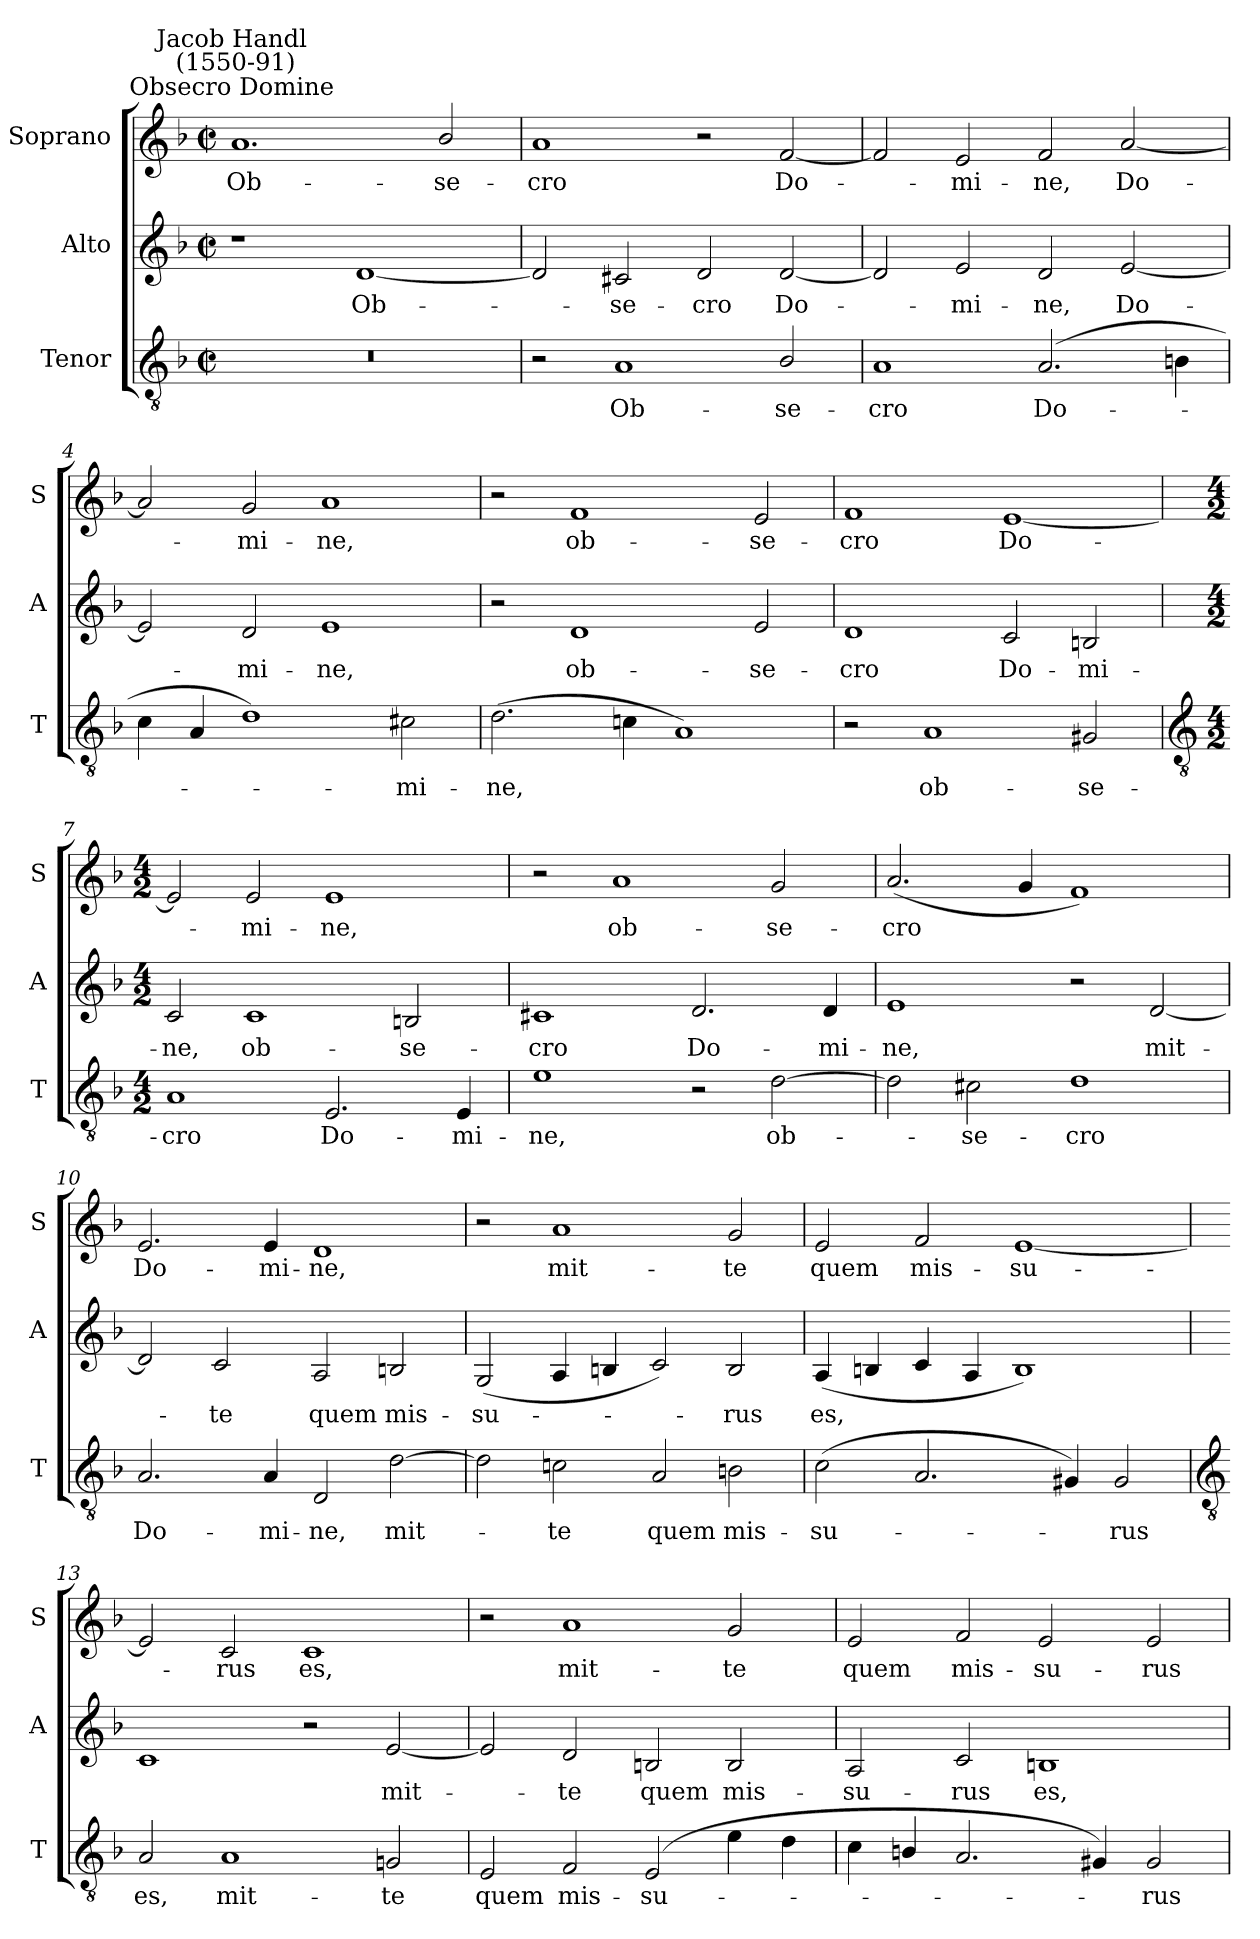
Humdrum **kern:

**kern	**text	**kern	**text	**kern	**text
*part3	*part3	*part2	*part2	*part1	*part1
*staff3	*staff3	*staff2	*staff2	*staff1	*staff1
*I"Tenor	*	*I"Alto	*	*I"Soprano	*
*I'T	*	*I'A	*	*I'S	*
*clefGv2	*	*clefG2	*	*clefG2	*
*k[b-]	*	*k[b-]	*	*k[b-]	*
*F:	*	*F:	*	*F:	*
*M4/2	*	*M4/2	*	*M4/2	*
*met(c|)	*	*met(c|)	*	*met(c|)	*
=1	=1	=1	=1	=1	=1
!	!	!	!	!LO:TX:a:cj:t=Obsecro Domine	!
!	!	!	!	!LO:TX:a:cj:t=Jacob Handl\n (1550-91)	!
!	!	!	!	!	!LO:LY:b
0r	.	1r	.	1.a	Ob-
!	!	!	!LO:LY:b	!	!
.	.	[1d	Ob-	.	.
!	!	!	!	!	!LO:LY:b
.	.	.	.	2b-/	-se-
=2	=2	=2	=2	=2	=2
!	!	!	!	!	!LO:LY:b
2r	.	2d]	.	1a	-cro
!	!LO:LY:b	!	!LO:LY:b	!	!
1A	Ob-	2c#X	se-	.	.
!	!	!	!LO:LY:b	!	!
.	.	2d	-cro	2r	.
!	!LO:LY:b	!	!LO:LY:b	!	!LO:LY:b
2B-/	-se-	[2d	Do-	[2f	Do-
=3	=3	=3	=3	=3	=3
!	!LO:LY:b	!	!	!	!
1A	-cro	2d]	.	2f]	.
!	!	!	!LO:LY:b	!	!LO:LY:b
.	.	2e	mi-	2e	mi-
!	!LO:LY:b	!	!LO:LY:b	!	!LO:LY:b
(>2.A	Do-	2d	-ne,	2f	-ne,
!	!	!	!LO:LY:b	!	!LO:LY:b
.	.	[2e	Do-	[2a	Do-
4Bn	.	.	.	.	.
=4	=4	=4	=4	=4	=4
4c	.	2e]	.	2a]	.
4A	.	.	.	.	.
!	!	!	!LO:LY:b	!	!LO:LY:b
1d)	.	2d	mi-	2g	mi-
!	!	!	!LO:LY:b	!	!LO:LY:b
.	.	1e	-ne,	1a	-ne,
!	!LO:LY:b	!	!	!	!
2c#X	mi-	.	.	.	.
=5	=5	=5	=5	=5	=5
!	!LO:LY:b	!	!	!	!
(>2.d	-ne,	2r	.	2r	.
!	!	!	!LO:LY:b	!	!LO:LY:b
.	.	1d	ob-	1f	ob-
4cn	.	.	.	.	.
1A)	.	.	.	.	.
!	!	!	!LO:LY:b	!	!LO:LY:b
.	.	2e	-se-	2e	-se-
=6	=6	=6	=6	=6	=6
!	!	!	!LO:LY:b	!	!LO:LY:b
2r	.	1d	-cro	1f	-cro
!	!LO:LY:b	!	!	!	!
1A	ob-	.	.	.	.
!	!	!	!LO:LY:b	!	!LO:LY:b
.	.	2c	Do-	[1e	Do-
!	!LO:LY:b	!	!LO:LY:b	!	!
2G#X	-se-	2Bn	-mi-	.	.
!!LO:LB:g=z
=7	=7	=7	=7	=7	=7
*clefGv2	*	*	*	*	*
*M4/2	*	*M4/2	*	*M4/2	*
!	!LO:LY:b	!	!LO:LY:b	!	!
1A	-cro	2c	-ne,	2e]	.
!	!	!	!LO:LY:b	!	!LO:LY:b
.	.	1c	ob-	2e	mi-
!	!LO:LY:b	!	!	!	!LO:LY:b
2.E	Do-	.	.	1e	-ne,
!	!	!	!LO:LY:b	!	!
.	.	2Bn	-se-	.	.
!	!LO:LY:b	!	!	!	!
4E	-mi-	.	.	.	.
=8	=8	=8	=8	=8	=8
!	!LO:LY:b	!	!LO:LY:b	!	!
1e	-ne,	1c#X	-cro	2r	.
!	!	!	!	!	!LO:LY:b
.	.	.	.	1a	ob-
!	!	!	!LO:LY:b	!	!
2r	.	2.d	Do-	.	.
!	!LO:LY:b	!	!	!	!LO:LY:b
[2d	ob-	.	.	2g	-se-
!	!	!	!LO:LY:b	!	!
.	.	4d	-mi-	.	.
=9	=9	=9	=9	=9	=9
!	!	!	!LO:LY:b	!	!LO:LY:b
2d]	.	1e	-ne,	(<2.a	-cro
!	!LO:LY:b	!	!	!	!
2c#X	se-	.	.	.	.
.	.	.	.	4g	.
!	!LO:LY:b	!	!	!	!
1d	-cro	2r	.	1f)	.
!	!	!	!LO:LY:b	!	!
.	.	[2d	mit-	.	.
=10	=10	=10	=10	=10	=10
!	!LO:LY:b	!	!	!	!LO:LY:b
2.A	Do-	2d]	.	2.e	Do-
!	!	!	!LO:LY:b	!	!
.	.	2c	te	.	.
!	!LO:LY:b	!	!	!	!LO:LY:b
4A	-mi-	.	.	4e	-mi-
!	!LO:LY:b	!	!LO:LY:b	!	!LO:LY:b
2D	-ne,	2A	quem	1d	-ne,
!	!LO:LY:b	!	!LO:LY:b	!	!
[2d	mit-	2Bn	mis-	.	.
=11	=11	=11	=11	=11	=11
!	!	!	!LO:LY:b	!	!
2d]	.	(<2G	-su-	2r	.
!	!LO:LY:b	!	!	!	!LO:LY:b
2cn	te	4A	.	1a	mit-
.	.	4Bn	.	.	.
!	!LO:LY:b	!	!	!	!
2A	quem	2c)	.	.	.
!	!LO:LY:b	!	!LO:LY:b	!	!LO:LY:b
2Bn	mis-	2B	rus	2g	-te
=12	=12	=12	=12	=12	=12
!	!LO:LY:b	!	!LO:LY:b	!	!LO:LY:b
(<2c	-su-	(<4A	es,	2e	quem
.	.	4Bn	.	.	.
!	!	!	!	!	!LO:LY:b
2.A	.	4c	.	2f	mis-
.	.	4A	.	.	.
!	!	!	!	!	!LO:LY:b
.	.	1B)	.	[1e	-su-
4G#X)	.	.	.	.	.
!	!LO:LY:b	!	!	!	!
2G#	rus	.	.	.	.
!!LO:LB:g=z
=13	=13	=13	=13	=13	=13
*clefGv2	*	*	*	*	*
!	!LO:LY:b	!	!	!	!
2A	es,	1c	.	2e]	.
!	!LO:LY:b	!	!	!	!LO:LY:b
1A	mit-	.	.	2c	rus
!	!	!	!	!	!LO:LY:b
.	.	2r	.	1c	es,
!	!LO:LY:b	!	!LO:LY:b	!	!
2Gn	-te	[2e	mit-	.	.
=14	=14	=14	=14	=14	=14
!	!LO:LY:b	!	!	!	!
2E	quem	2e]	.	2r	.
!	!LO:LY:b	!	!LO:LY:b	!	!LO:LY:b
2F	mis-	2d	te	1a	mit-
!	!LO:LY:b	!	!LO:LY:b	!	!
(<2E	-su-	2Bn	quem	.	.
!	!	!	!LO:LY:b	!	!LO:LY:b
4e	.	2B	mis-	2g	-te
4d	.	.	.	.	.
=15	=15	=15	=15	=15	=15
!	!	!	!LO:LY:b	!	!LO:LY:b
4c	.	2A	-su-	2e	quem
4Bn/	.	.	.	.	.
!	!	!	!LO:LY:b	!	!LO:LY:b
2.A	.	2c	-rus	2f	mis-
!	!	!	!LO:LY:b	!	!LO:LY:b
.	.	1Bn	es,	2e	-su-
4G#X)	.	.	.	.	.
!	!LO:LY:b	!	!	!	!LO:LY:b
2G#	rus	.	.	2e	-rus
=	=	=	=	=	=
*-	*-	*-	*-	*-	*-
